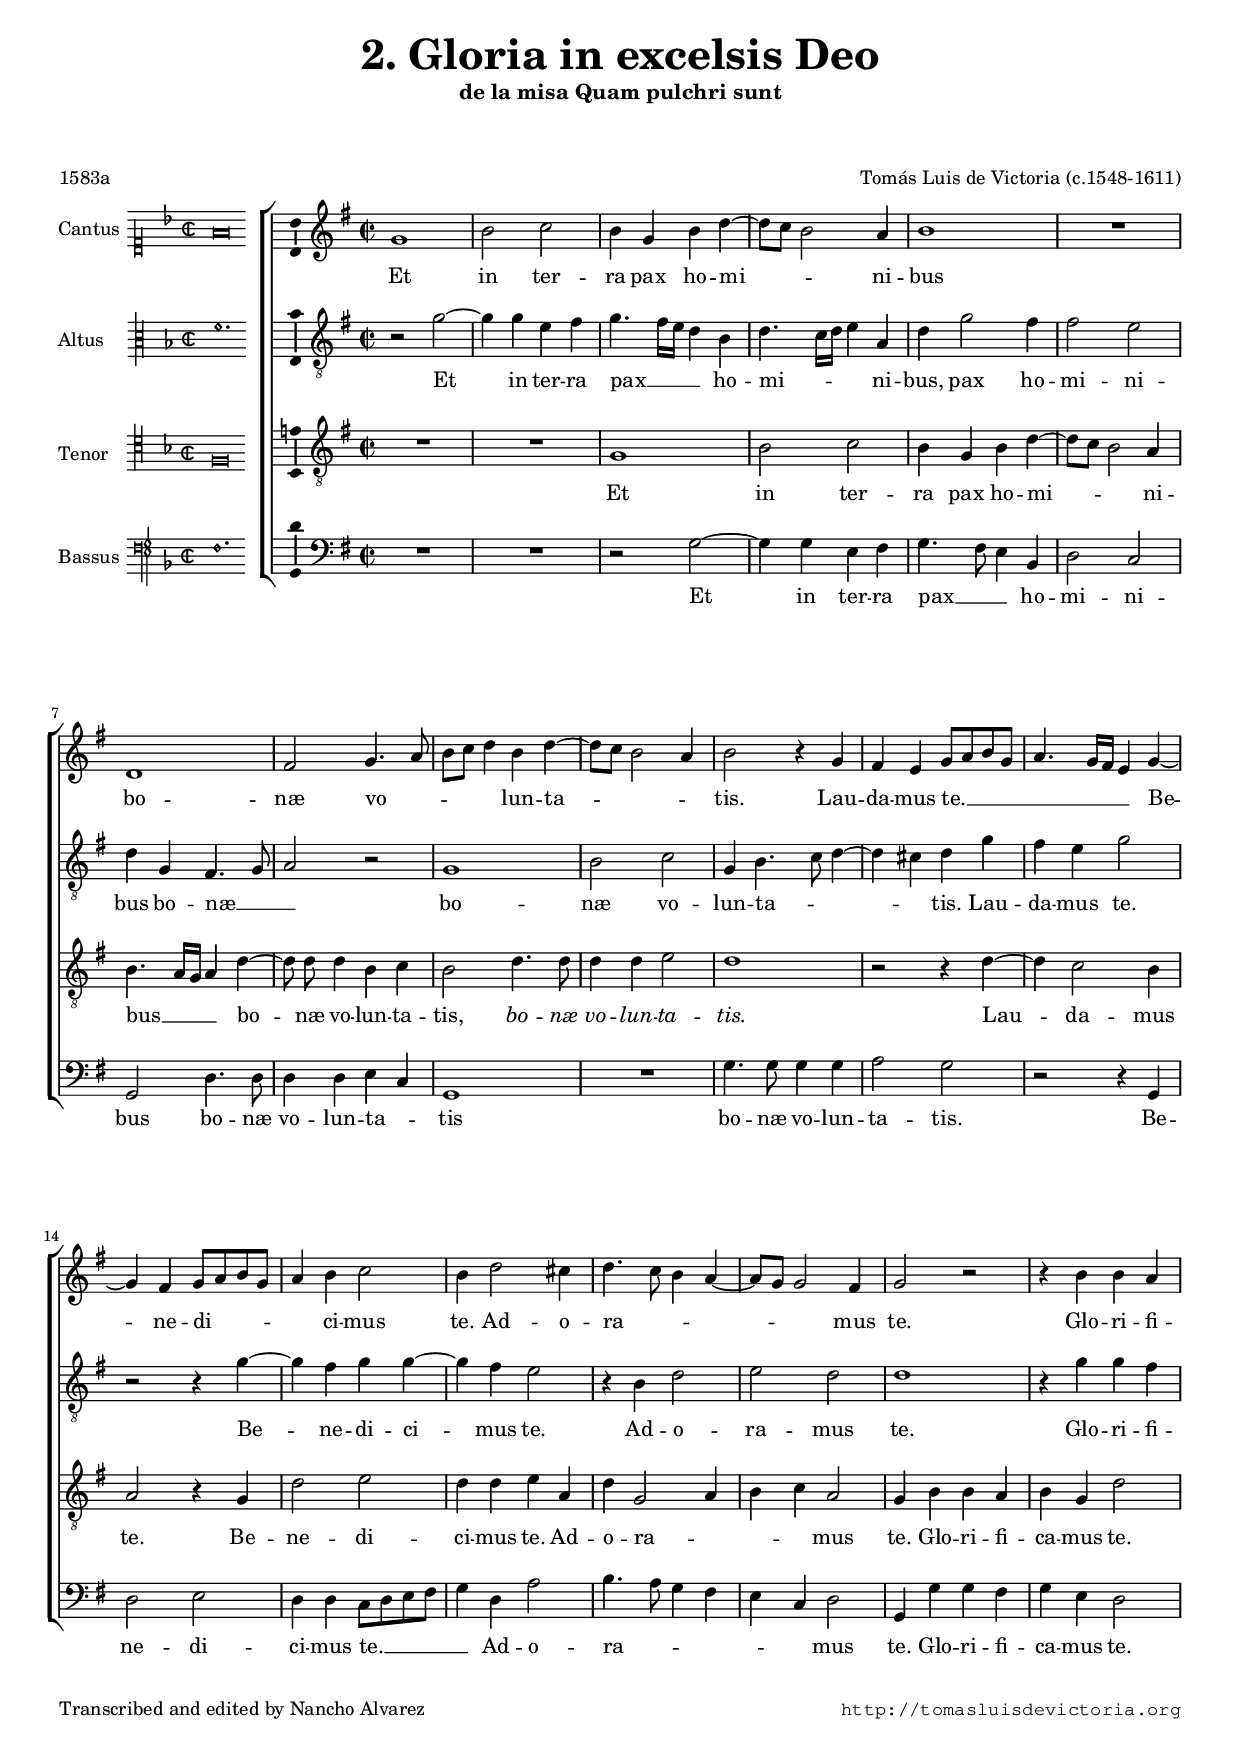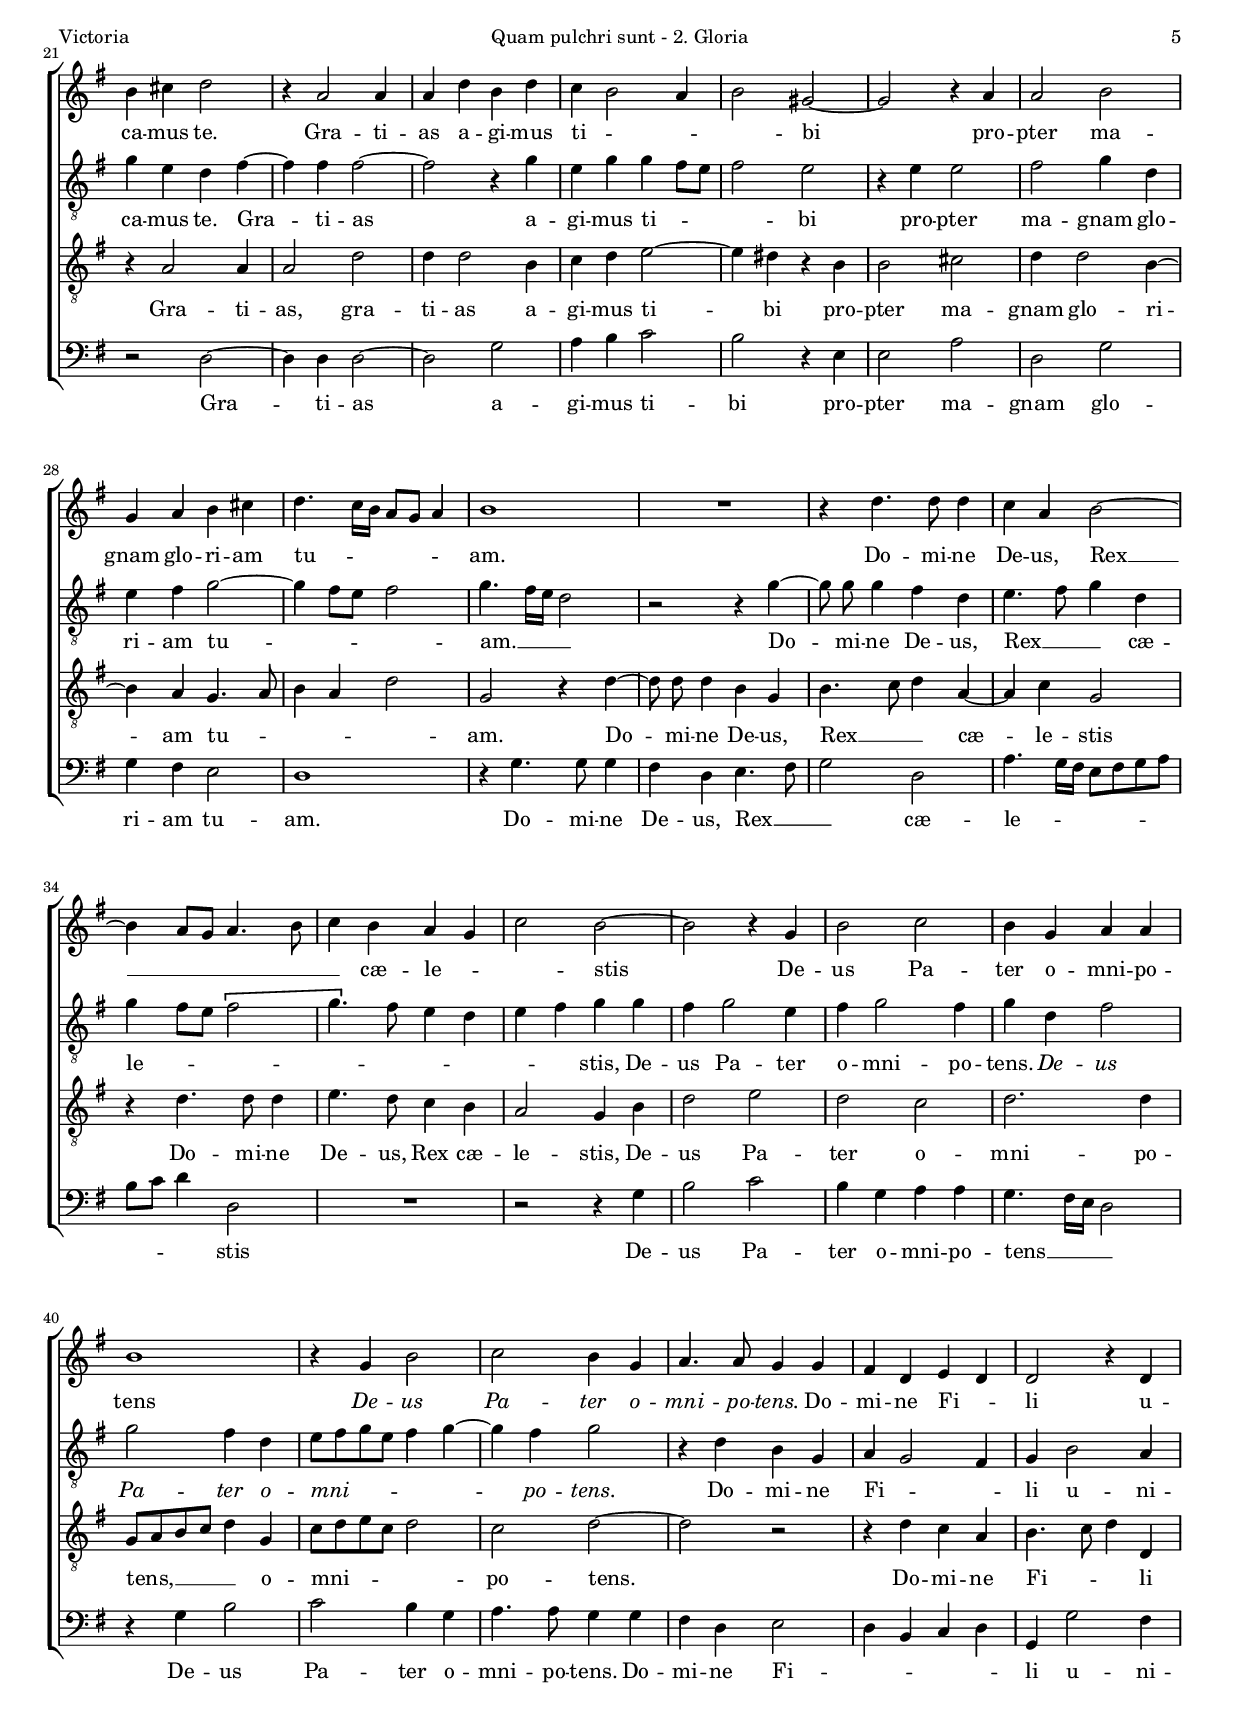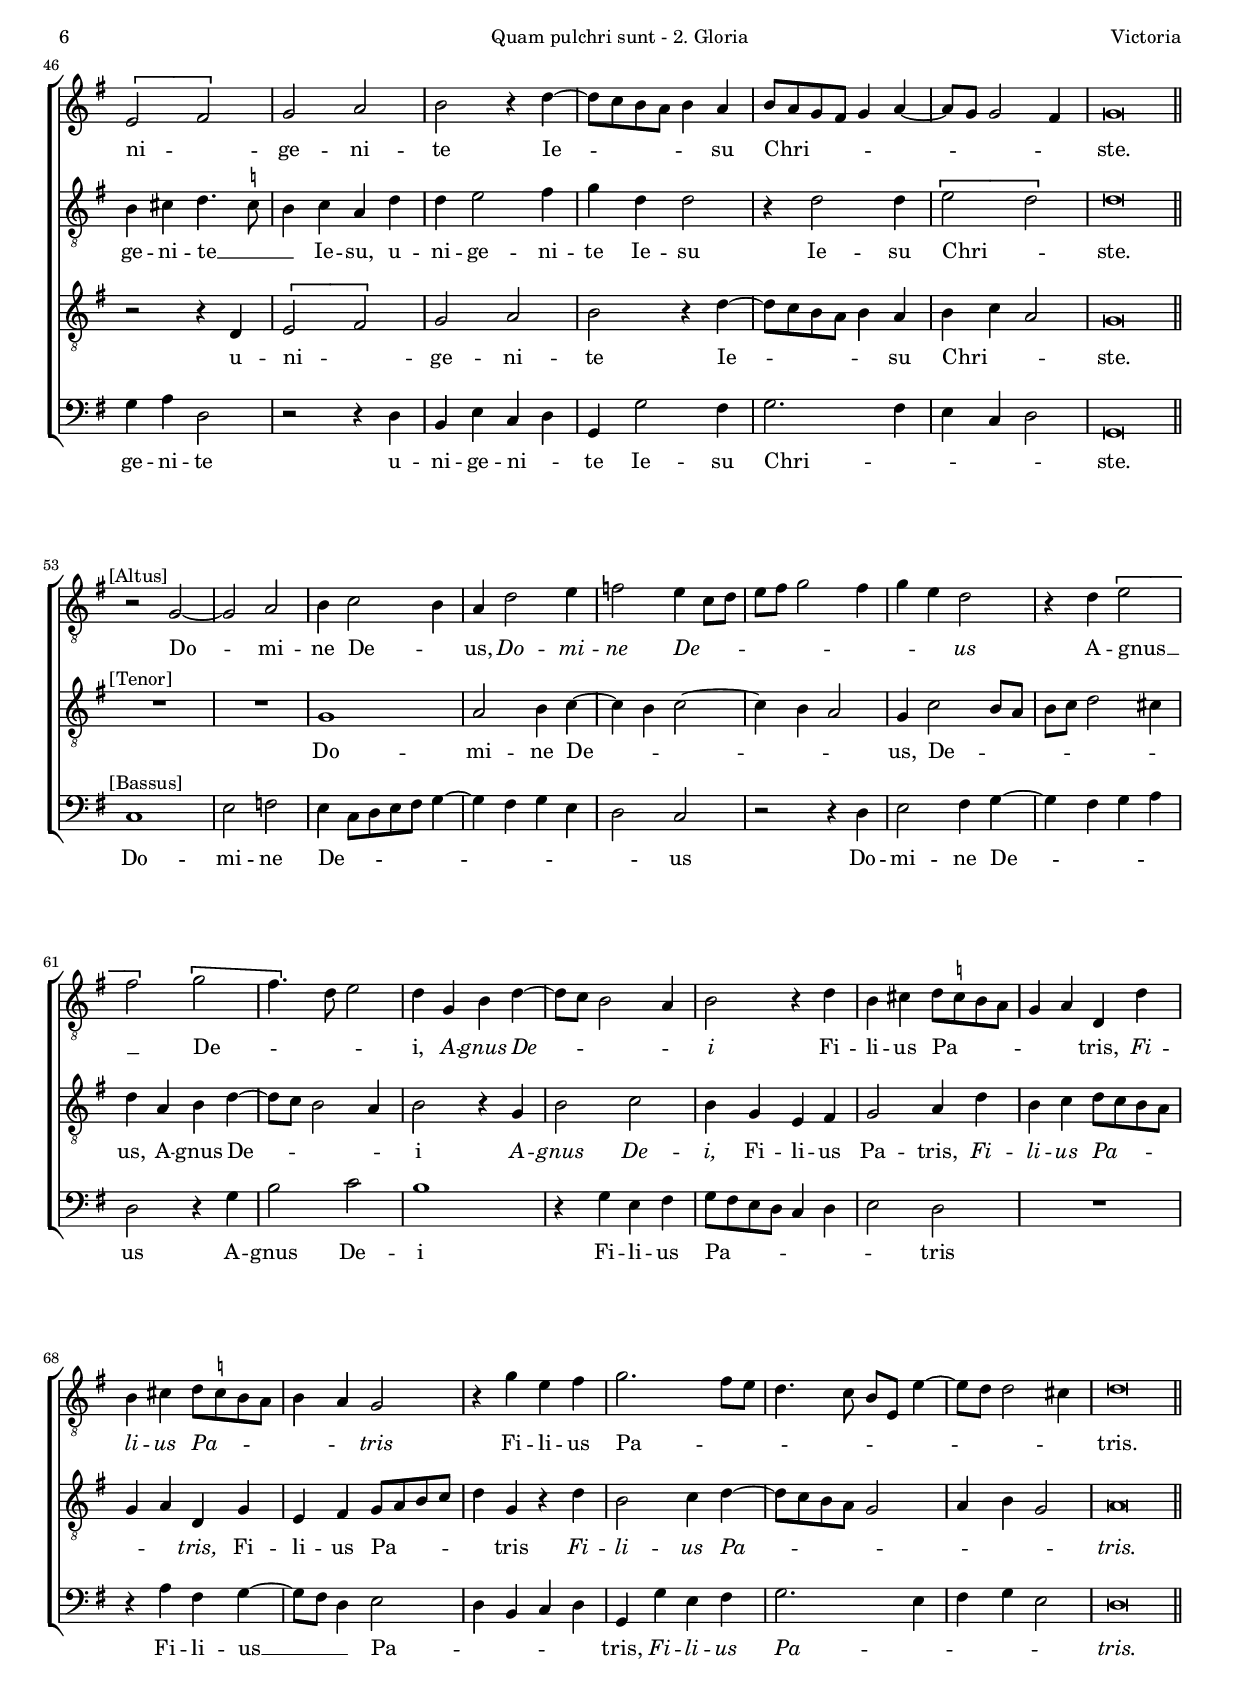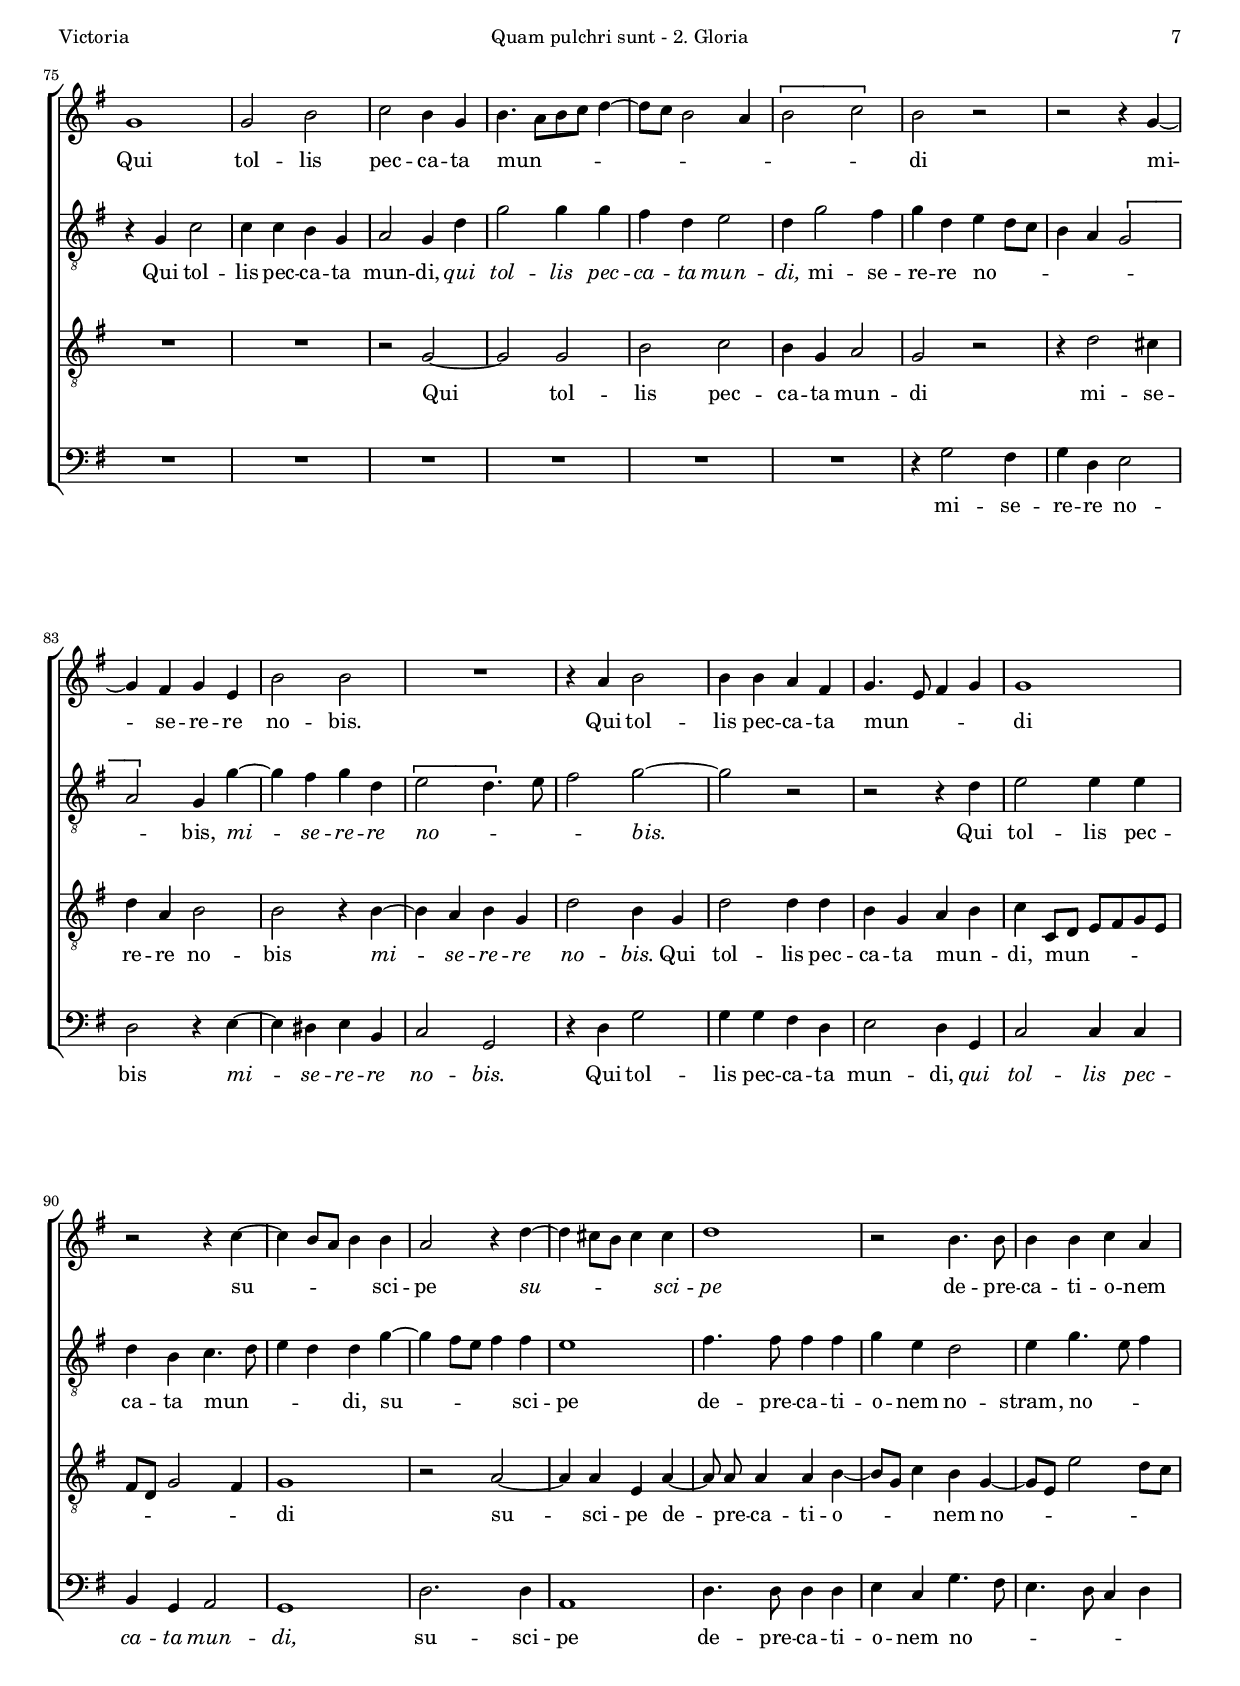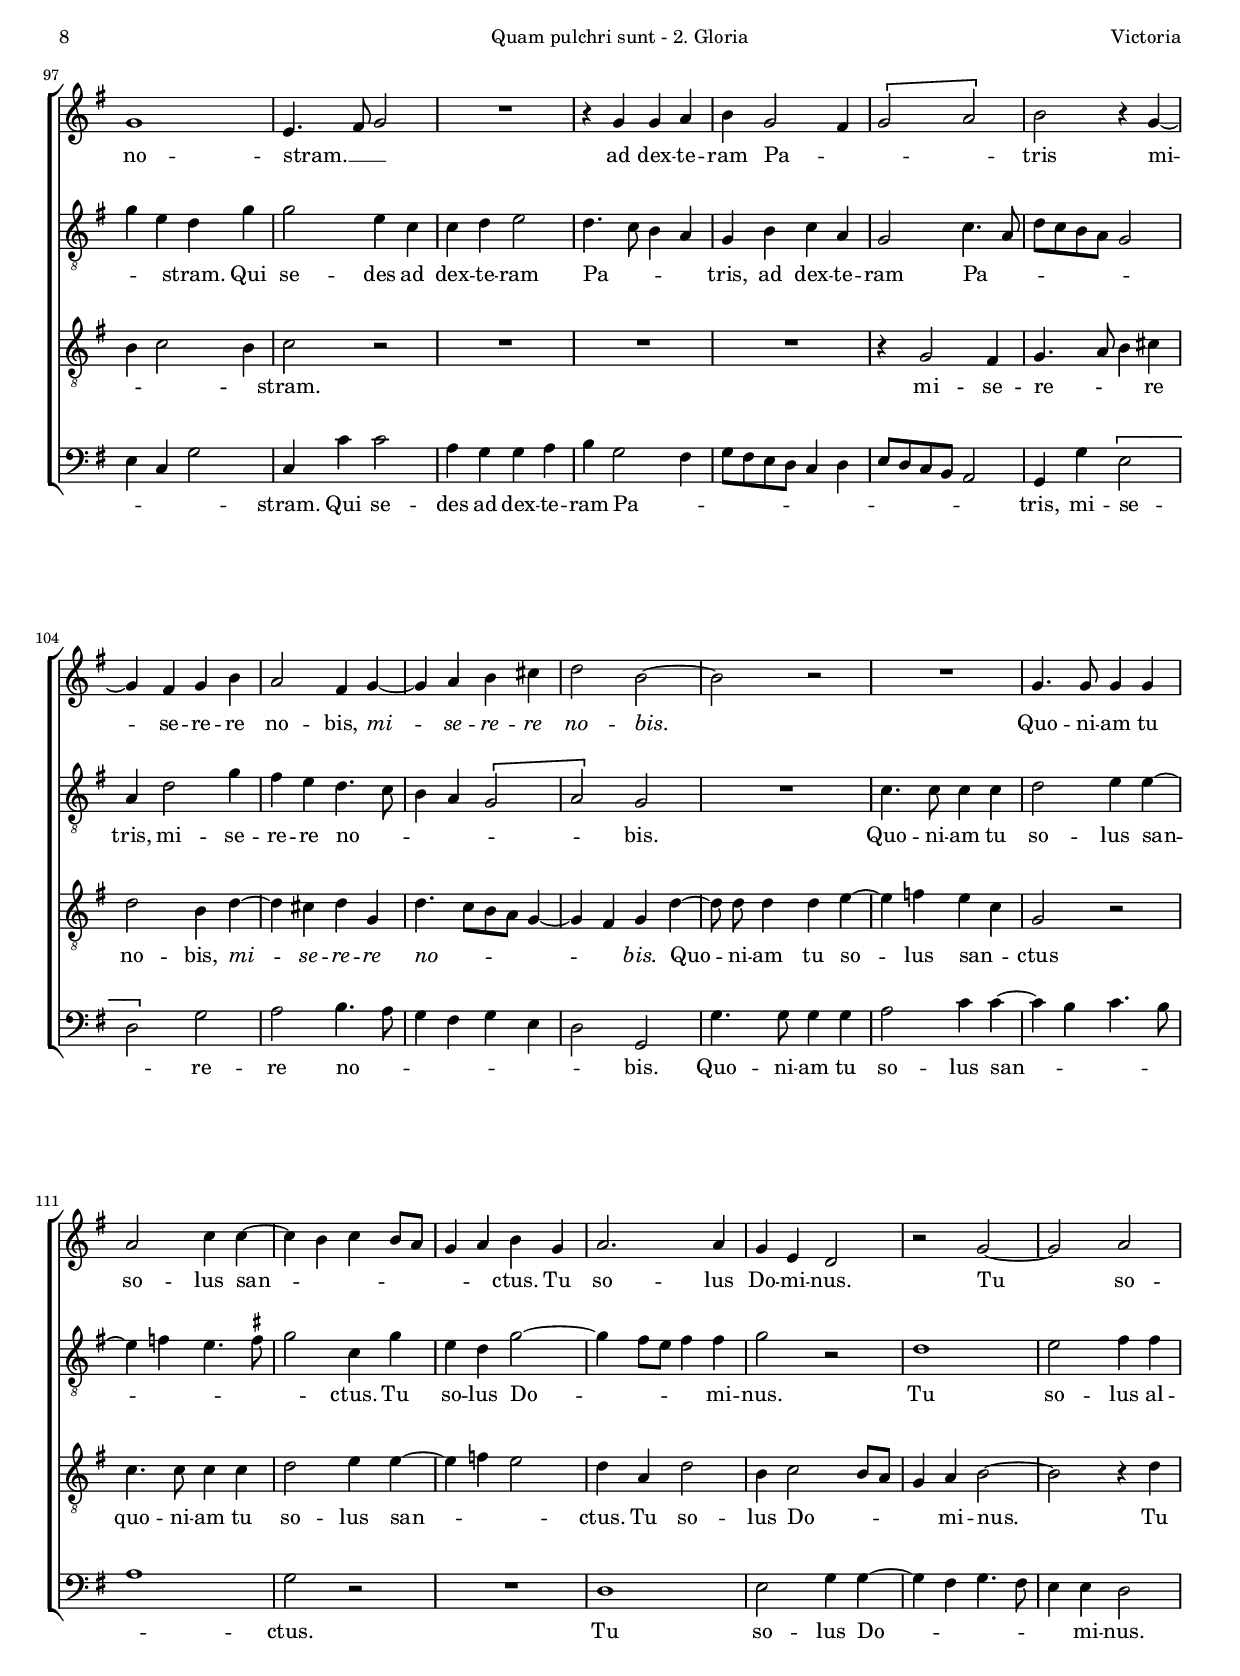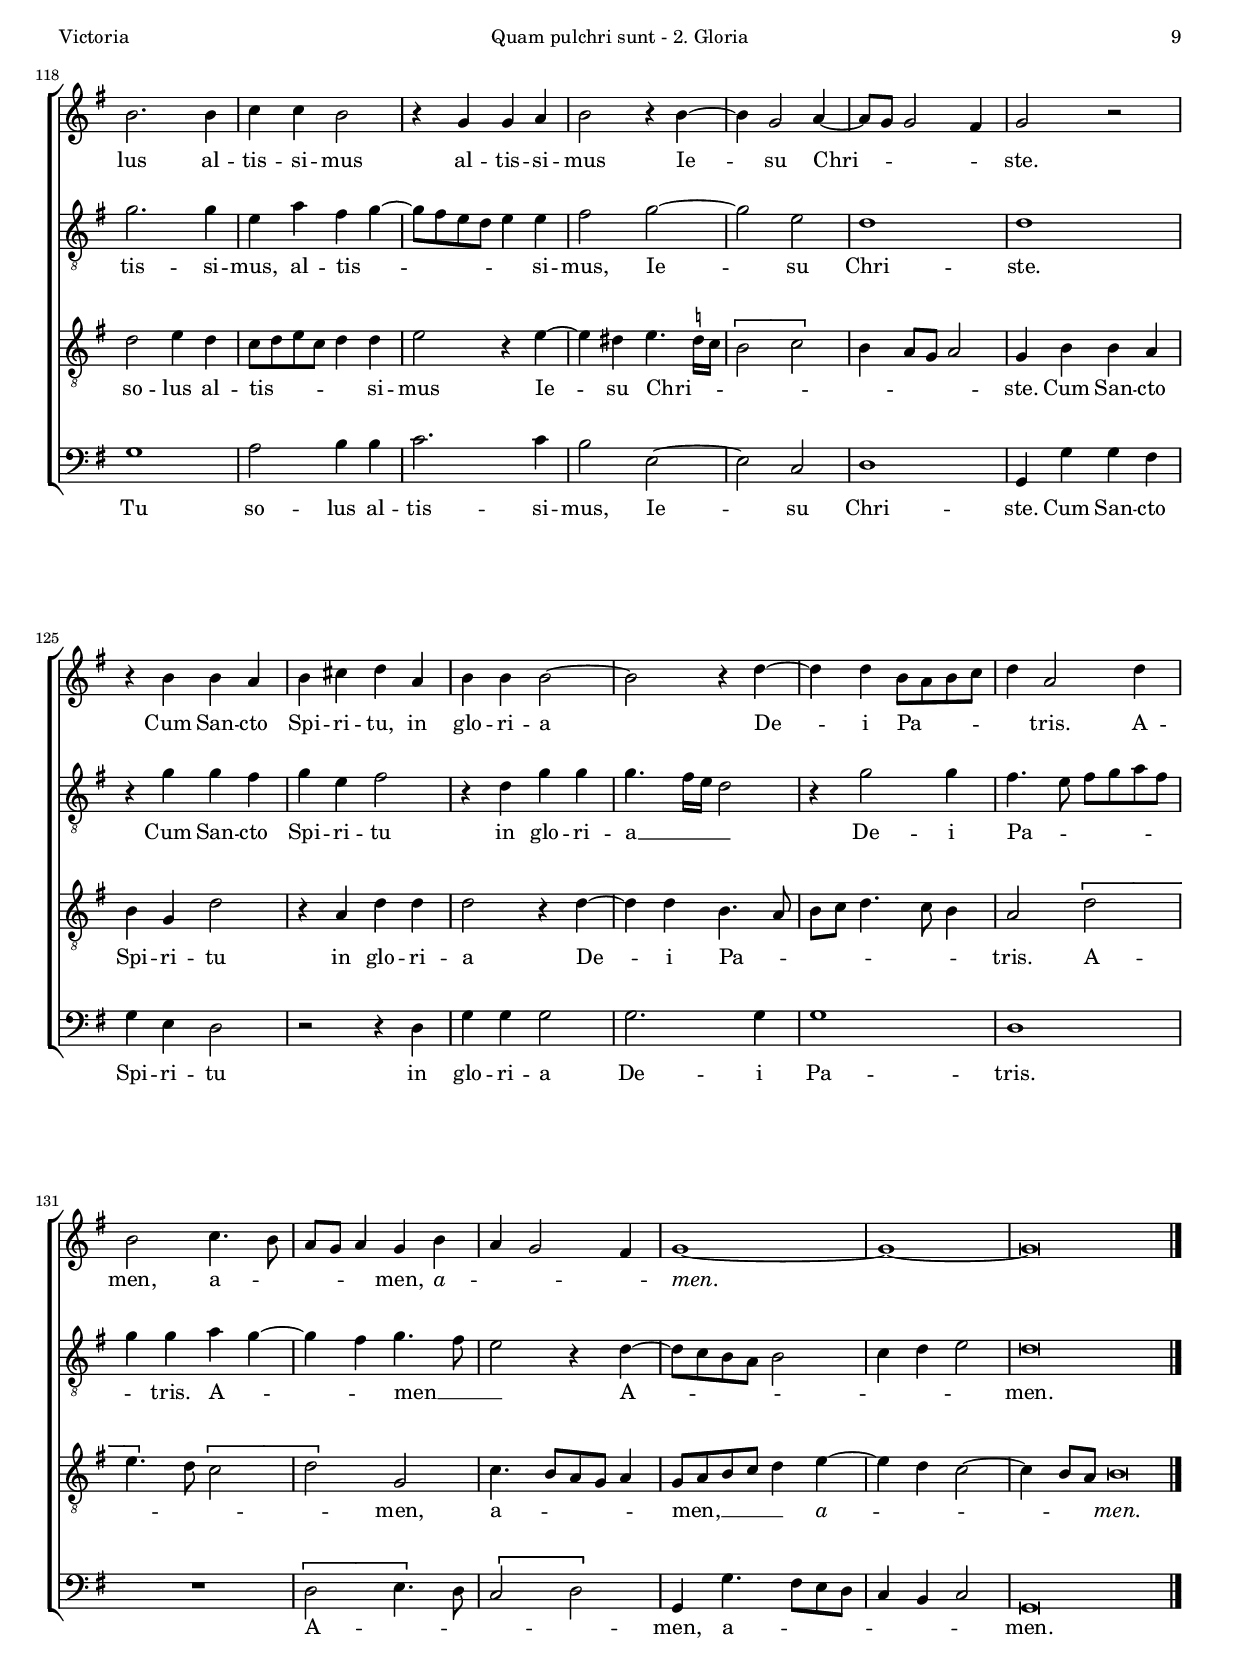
\version "2.18.0"

#(set-default-paper-size "a4")
#(set-global-staff-size 16.4)
#(ly:set-option 'point-and-click #f)
%mobile -s15.5 -i3.2

italicas=\override LyricText.font-shape = #'italic
rectas=\override LyricText.font-shape = #'upright
ss=\once \set suggestAccidentals = ##t
incipitwidth = 20
mtempo={\tempo 4 = 100}
mtempob={\tempo 4 = 50}

htitle="Quam pulchri sunt - 2. Gloria"
hcomposer="Victoria"

\header {
	title=\markup{\fontsize #3 "2. Gloria in excelsis Deo"}
	subtitle="de la misa Quam pulchri sunt"
	subsubtitle=\markup{\null \vspace #2 }
	composer="Tomás Luis de Victoria (c.1548-1611)"
        pdfauthor=\composer
	%opus="(-)"
	poet=\markup{"1583a"}
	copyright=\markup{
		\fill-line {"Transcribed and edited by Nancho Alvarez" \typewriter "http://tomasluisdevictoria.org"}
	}
%	tagline=""
}


global={\key f \major \time 2/2  \skip 1*52 \bar "||" \break
					\skip 1*22 \bar "||" \pageBreak
					\skip 1*62 \bar "|."
}

cantus={
	f'1 |
	a'2 bes' |
	a'4 f' a' c'' ~ |
	c''8 bes' a'2 g'4 |
%5
	a'1 |
	R1*4/4 |
	c'1 |
	e'2 f'4. g'8 |
	a' bes' c''4 a' c'' ~ |
%10
	c''8 bes' a'2 g'4 |
	a'2 r4 f' |
	e' d' f'8 g' a' f' |
	g'4. f'16 e' d'4 f' ~ |
	f' e' f'8 g' a' f' |
%15
	g'4 a' bes'2 |
	a'4 c''2 b'4 |
	c''4. bes'8 a'4 g' ~ |
	g'8 f' f'2 e'4 |
	f'2 r |
%20
	r4 a' a' g' |
	a' b' c''2 |
	r4 g'2 g'4 |
	g' c'' a' c'' |
	bes' a'2 g'4 |
%25
	a'2 fis' ~ |
	fis' r4 g' |
	g'2 a' |
	f'4 g' a' b' |
	c''4. bes'16 a' g'8 f' g'4 |
%30
	a'1 |
	R1*4/4 |
	r4 c''4. c''8 c''4 |
	bes' g' a'2 ~ |
	a'4 g'8 f' g'4. a'8 |
%35
	bes'4 a' g' f' |
	bes'2 a' ~ |
	a' r4 f' |
	a'2 bes' |
	a'4 f' g' g' |
%40
	a'1 |
	r4 f' a'2 |
	bes' a'4 f' |
	g'4. g'8 f'4 f' |
	e' c' d' c' |
%45
	c'2 r4 c' |
	\[d'2 e'\] |
	f' g' |
	a' r4 c'' ~ |
	c''8 bes' a' g' a'4 g' |
%50
	a'8 g' f' e' f'4 g' ~ |
	g'8 f' f'2 e'4 |
	f'\breve*1/2 |
	R1*4/4 |
	R1*4/4 |
%55
	R1*4/4 |
	R1*4/4 |
	R1*4/4 |
	R1*4/4 |
	R1*4/4 |
%60
	R1*4/4 |
	R1*4/4 |
	R1*4/4 |
	R1*4/4 |
	R1*4/4 |
%65
	R1*4/4 |
	R1*4/4 |
	R1*4/4 |
	R1*4/4 |
	R1*4/4 |
%70
	R1*4/4 |
	R1*4/4 |
	R1*4/4 |
	R1*4/4 |
	R1*4/4 |
%75
	f'1 |
	f'2 a' |
	bes' a'4 f' |
	a'4.  g'8[ a' bes'] c''4 ~ |
	c''8 bes' a'2 g'4 |
%80
	\[a'2 bes'\] |
	a' r |
	r r4 f' ~ |
	f' e' f' d' |
	a'2 a' |
%85
	R1*4/4 |
	r4 g' a'2 |
	a'4 a' g' e' |
	f'4. d'8 e'4 f' |
	f'1 |
%90
	r2 r4 bes' ~ |
	bes' a'8 g' a'4 a' |
	g'2 r4 c'' ~ |
	c'' b'8 a' b'4 b' |
	c''1 |
%95
	r2 a'4. a'8 |
	a'4 a' bes' g' |
	f'1 |
	d'4. e'8 f'2 |
	R1*4/4 |
%100
	r4 f' f' g' |
	a' f'2 e'4 |
	\[f'2 g'\] |
	a' r4 f' ~ |
	f' e' f' a' |
%105
	g'2 e'4 f' ~ |
	f' g' a' b' |
	c''2 a' ~ |
	a' r |
	R1*4/4 |
%110
	f'4. f'8 f'4 f' |
	g'2 bes'4 bes' ~ |
	bes' a' bes' a'8 g' |
	f'4 g' a' f' |
	g'2. g'4 |
%115
	f' d' c'2 |
	r f' ~ |
	f' g' |
	a'2. a'4 |
	bes' bes' a'2 |
%120
	r4 f' f' g' |
	a'2 r4 a' ~ |
	a' f'2 g'4 ~ |
	g'8 f' f'2 e'4 |
	f'2 r |
%125
	r4 a' a' g' |
	a' b' c'' g' |
	a' a' a'2 ~ |
	a' r4 c'' ~ |
	c'' c'' a'8 g' a' bes' |
%130
	c''4 g'2 c''4 |
	a'2 bes'4. a'8 |
	g' f' g'4 f' a' |
	g' f'2 e'4 |
	f'1 ~ |
%135
	f' ~ |
	f'\breve*1/2
}

altus={
	r2 f' ~ |
	f'4 f' d' e' |
	f'4. e'16 d' c'4 a |
	c'4. bes16 c' d'4 g |
%5
	c' f'2 e'4 |
	e'2 d' |
	c'4 f e4. f8 |
	g2 r |
	f1 |
%10
	a2 bes |
	f4 a4. bes8 c'4 ~ |
	c' b c' f' |
	e' d' f'2 |
	r r4 f' ~ |
%15
	f' e' f' f' ~ |
	f' e' d'2 |
	r4 a c'2 |
	d' c' |
	c'1 |
%20
	r4 f' f' e' |
	f' d' c' e' ~ |
	e' e' e'2 ~ |
	e' r4 f' |
	d' f' f' e'8 d' |
%25
	e'2 d' |
	r4 d' d'2 |
	e' f'4 c' |
	d' e' f'2 ~ |
	f'4 e'8 d' e'2 |
%30
	f'4. e'16 d' c'2 |
	r r4 f' ~ |
	\set Staff.autoBeaming = ##f
	f'8 f' f'4 e' c' |
	\set Staff.autoBeaming = ##t
	d'4. e'8 f'4 c' |
	f' e'8 d' \[e'2 |
%35
	f'4.\] e'8 d'4 c' |
	d' e' f' f' |
	e' f'2 d'4 |
	e' f'2 e'4 |
	f' c' e'2 |
%40
	f' e'4 c' |
	d'8 e' f' d' e'4 f' ~ |
	f' e' f'2 |
	r4 c' a f |
	g f2 e4 |
%45
	f a2 g4 |
	a b c'4. \ss bes8 |
	a4 bes g c' |
	c' d'2 e'4 |
	f' c' c'2 |
%50
	r4 c'2 c'4 |
	\[d'2 c'\] |
	c'\breve*1/2 |
	\once \override Score.TextScript.X-offset = #-2
	s4*0^\markup{"[Altus]"} %notablet
	r2 f ~ |
	f g |
%55
	a4 bes2 a4 |
	g c'2 d'4 |
	ees'2 d'4 bes8 c' |
	d' e' f'2 e'4 |
	f' d' c'2 |
%60
	r4 c' \[d'2 |
	e'\] \[f' |
	e'4.\] c'8 d'2 |
	c'4 f a c' ~ |
	c'8 bes a2 g4 |
%65
	a2 r4 c' |
	a b c'8 \ss bes a g |
	f4 g c c' |
	a b c'8 \ss bes a g |
	a4 g f2 |
%70
	r4 f' d' e' |
	f'2. e'8 d' |
	c'4.  bes8 a d d'4 ~ |
	d'8 c' c'2 b4 |
	c'\breve*1/2 |
%75
	r4 f bes2 |
	bes4 bes a f |
	g2 f4 c' |
	f'2 f'4 f' |
	e' c' d'2 |
%80
	c'4 f'2 e'4 |
	f' c' d' c'8 bes |
	a4 g \[f2 |
	g\] f4 f' ~ |
	f' e' f' c' |
%85
	\[d'2 c'4.\] d'8 |
	e'2 f' ~ |
	f' r |
	r r4 c' |
	d'2 d'4 d' |
%90
	c' a bes4. c'8 |
	d'4 c' c' f' ~ |
	f' e'8 d' e'4 e' |
	d'1 |
	e'4. e'8 e'4 e' |
%95
	f' d' c'2 |
	d'4 f'4. d'8 e'4 |
	f' d' c' f' |
	f'2 d'4 bes |
	bes c' d'2 |
%100
	c'4. bes8 a4 g |
	f a bes g |
	f2 bes4. g8 |
	c' bes a g f2 |
	g4 c'2 f'4 |
%105
	e' d' c'4. bes8 |
	a4 g \[f2 |
	g\] f |
	R1*4/4 |
	bes4. bes8 bes4 bes |
%110
	c'2 d'4 d' ~ |
	d' ees' d'4. \ss e'8 |
	f'2 bes4 f' |
	d' c' f'2 ~ |
	f'4 e'8 d' e'4 e' |
%115
	f'2 r |
	c'1 |
	d'2 e'4 e' |
	f'2. f'4 |
	d' g' e' f' ~ |
%120
	f'8 e' d' c' d'4 d' |
	e'2 f' ~ |
	f' d' |
	c'1 |
	c' |
%125
	r4 f' f' e' |
	f' d' e'2 |
	r4 c' f' f' |
	f'4. e'16 d' c'2 |
	r4 f'2 f'4 |
%130
	e'4. d'8 e' f' g' e' |
	f'4 f' g' f' ~ |
	f' e' f'4. e'8 |
	d'2 r4 c' ~ |
	c'8 bes a g a2 |
%135
	bes4 c' d'2 |
	c'\breve*1/2
}

tenor={
	R1*4/4 |
	R1*4/4 |
	f1 |
	a2 bes |
%5
	a4 f a c' ~ |
	c'8 bes a2 g4 |
	a4. g16 f g4 c' ~ |
	\set Staff.autoBeaming = ##f
	c'8 c' c'4 a bes |
	\set Staff.autoBeaming = ##t
	a2 c'4. c'8 |
%10
	c'4 c' d'2 |
	c'1 |
	r2 r4 c' ~ |
	c' bes2 a4 |
	g2 r4 f |
%15
	c'2 d' |
	c'4 c' d' g |
	c' f2 g4 |
	a bes g2 |
	f4 a a g |
%20
	a f c'2 |
	r4 g2 g4 |
	g2 c' |
	c'4 c'2 a4 |
	bes c' d'2 ~ |
%25
	d'4 cis' r a |
	a2 b |
	c'4 c'2 a4 ~ |
	a g f4. g8 |
	a4 g c'2 |
%30
	f r4 c' ~ |
	\set Staff.autoBeaming = ##f
	c'8 c' c'4 a f |
	\set Staff.autoBeaming = ##t
	a4. bes8 c'4 g ~ |
	g bes f2 |
	r4 c'4. c'8 c'4 |
%35
	d'4. c'8 bes4 a |
	g2 f4 a |
	c'2 d' |
	c' bes |
	c'2. c'4 |
%40
	f8 g a bes c'4 f |
	bes8 c' d' bes c'2 |
	bes c' ~ |
	c' r |
	r4 c' bes g |
%45
	a4. bes8 c'4 c |
	r2 r4 c |
	\[d2 e\] |
	f g |
	a r4 c' ~ |
%50
	c'8 bes a g a4 g |
	a bes g2 |
	f\breve*1/2 |
	s4*0^\markup{"[Tenor]"} %notablet
	R1*4/4 |
	R1*4/4 |
%55
	f1 |
	g2 a4 bes ~ |
	bes a bes2 ~ |
	bes4 a g2 |
	f4 bes2 a8 g |
%60
	a bes c'2 b4 |
	c' g a c' ~ |
	c'8 bes a2 g4 |
	a2 r4 f |
	a2 bes |
%65
	a4 f d e |
	f2 g4 c' |
	a bes c'8 bes a g |
	f4 g c f |
	d e f8 g a bes |
%70
	c'4 f r c' |
	a2 bes4 c' ~ |
	c'8 bes a g f2 |
	g4 a f2 |
	g\breve*1/2 |
%75
	R1*4/4 |
	R1*4/4 |
	r2 f ~ |
	f f |
	a bes |
%80
	a4 f g2 |
	f r |
	r4 c'2 b4 |
	c' g a2 |
	a r4 a ~ |
%85
	a g a f |
	c'2 a4 f |
	c'2 c'4 c' |
	a f g a |
	bes bes,8 c d e f d |
%90
	e c f2 e4 |
	f1 |
	r2 g ~ |
	g4 g d g ~ |
	\set Staff.autoBeaming = ##f
	g8 g g4 g a ~ |
	\set Staff.autoBeaming = ##t
%95
	a8 f bes4 a f ~ |
	f8 d d'2 c'8 bes |
	a4 bes2 a4 |
	bes2 r |
	R1*4/4 |
%100
	R1*4/4 |
	R1*4/4 |
	r4 f2 e4 |
	f4. g8 a4 b |
	c'2 a4 c' ~ |
%105
	c' b c' f |
	c'4.  bes8[ a g] f4 ~ |
	f e f c' ~ |
	\set Staff.autoBeaming = ##f
	c'8 c' c'4 c' d' ~ |
	\set Staff.autoBeaming = ##t
	d' ees' d' bes |
%110
	f2 r |
	bes4. bes8 bes4 bes |
	c'2 d'4 d' ~ |
	d' ees' d'2 |
	c'4 g c'2 |
%115
	a4 bes2 a8 g |
	f4 g a2 ~ |
	a r4 c' |
	c'2 d'4 c' |
	bes8 c' d' bes c'4 c' |
%120
	d'2 r4 d' ~ |
	d' cis' d'4. \ss c'16 bes |
	\[a2 bes\] |
	a4 g8 f g2 |
	f4 a a g |
%125
	a f c'2 |
	r4 g c' c' |
	c'2 r4 c' ~ |
	c' c' a4. g8 |
	a bes c'4. bes8 a4 |
%130
	g2 \[c' |
	d'4.\] c'8 \[bes2 |
	c'\] f |
	bes4.  a8[ g f] g4 |
	f8 g a bes c'4 d' ~ |
%135
	d' c' bes2 ~ |
	bes4 a8 g \mtempob a\breve*1/4
}

bassus={
	R1*4/4 |
	R1*4/4 |
	r2 f ~ |
	f4 f d e |
%5
	f4. e8 d4 a, |
	c2 bes, |
	f, c4. c8 |
	c4 c d bes, |
	f,1 |
%10
	R1*4/4 |
	f4. f8 f4 f |
	g2 f |
	r r4 f, |
	c2 d |
%15
	c4 c bes,8 c d e |
	f4 c g2 |
	a4. g8 f4 e |
	d bes, c2 |
	f,4 f f e |
%20
	f d c2 |
	r c ~ |
	c4 c c2 ~ |
	c f |
	g4 a bes2 |
%25
	a r4 d |
	d2 g |
	c f |
	f4 e d2 |
	c1 |
%30
	r4 f4. f8 f4 |
	e c d4. e8 |
	f2 c |
	g4. f16 e d8 e f g |
	a bes c'4 c2 |
%35
	R1*4/4 |
	r2 r4 f |
	a2 bes |
	a4 f g g |
	f4. e16 d c2 |
%40
	r4 f a2 |
	bes a4 f |
	g4. g8 f4 f |
	e c d2 |
	c4 a, bes, c |
%45
	f, f2 e4 |
	f g c2 |
	r r4 c |
	a, d bes, c |
	f, f2 e4 |
%50
	f2. e4 |
	d bes, c2 |
	f,\breve*1/2 |
	s4*0^\markup{"[Bassus]"} %notablet
	bes,1 |
	d2 ees |
%55
	d4  bes,8[ c d e] f4 ~ |
	f e f d |
	c2 bes, |
	r r4 c |
	d2 e4 f ~ |
%60
	f e f g |
	c2 r4 f |
	a2 bes |
	a1 |
	r4 f d e |
%65
	f8 e d c bes,4 c |
	d2 c |
	R1*4/4 |
	r4 g e f ~ |
	f8 e c4 d2 |
%70
	c4 a, bes, c |
	f, f d e |
	f2. d4 |
	e f d2 |
	c\breve*1/2 |
%75
	R1*4/4 |
	R1*4/4 |
	R1*4/4 |
	R1*4/4 |
	R1*4/4 |
%80
	R1*4/4 |
	r4 f2 e4 |
	f c d2 |
	c r4 d ~ |
	d cis d a, |
%85
	bes,2 f, |
	r4 c f2 |
	f4 f e c |
	d2 c4 f, |
	bes,2 bes,4 bes, |
%90
	a, f, g,2 |
	f,1 |
	c2. c4 |
	g,1 |
	c4. c8 c4 c |
%95
	d bes, f4. e8 |
	d4. c8 bes,4 c |
	d bes, f2 |
	bes,4 bes bes2 |
	g4 f f g |
%100
	a f2 e4 |
	f8 e d c bes,4 c |
	d8 c bes, a, g,2 |
	f,4 f \[d2 |
	c\] f |
%105
	g a4. g8 |
	f4 e f d |
	c2 f, |
	f4. f8 f4 f |
	g2 bes4 bes ~ |
%110
	bes a bes4. a8 |
	g1 |
	f2 r |
	R1*4/4 |
	c1 |
%115
	d2 f4 f ~ |
	f e f4. e8 |
	d4 d c2 |
	f1 |
	g2 a4 a |
%120
	bes2. bes4 |
	a2 d ~ |
	d bes, |
	c1 |
	f,4 f f e |
%125
	f d c2 |
	r r4 c |
	f f f2 |
	f2. f4 |
	f1 |
%130
	c |
	R1*4/4 |
	\[c2 d4.\] c8 |
	\[bes,2 c\] |
	f,4 f4. e8 d c |
%135
	bes,4 a, bes,2 |
	f,\breve*1/2
}

textocantus=\lyricmode{
Et in ter -- ra pax ho -- mi -- _ _ _ ni -- bus
bo -- næ vo -- _ _ _ _ lun -- ta -- _ _ _ _ tis.
Lau -- da -- mus te. __ _ _ _ _ _ _ _ 
Be -- _ ne -- di -- _ _ _ _ ci -- mus te.
Ad -- o -- ra -- _ _ _ _ _ _ mus te.
Glo -- ri -- fi -- ca -- mus te.
Gra -- ti -- as a -- gi -- mus ti -- _ _ _ bi _
pro -- pter ma -- gnam glo -- ri -- am tu -- _ _ _ _ _ am.
Do -- mi -- ne De -- us, 
Rex __ _ _ _ _ _ _ cæ -- le -- _ _ stis _
De -- us Pa -- ter o -- mni -- po -- tens
\italicas
De -- us Pa -- ter o -- mni -- po -- tens. 
\rectas
Do -- mi -- ne Fi -- _ li u -- ni -- _ ge -- ni -- te 
Ie -- _ _ _ _ _ su Chri -- _ _ _ _ _ _ _ _ _ ste.
Qui tol -- lis pec -- ca -- ta mun -- _ _ _ _ _ _ _ _ _ _ di
mi -- _ se -- re -- re no -- bis.
Qui tol -- lis pec -- ca -- ta mun -- _ _ _ di
su -- _ _ _ _ sci -- pe
\italicas
su -- _ _ _ _ sci -- pe 
\rectas
de -- pre -- ca -- ti -- o -- nem no -- stram. __ _ _ 
ad dex -- te -- ram Pa -- _ _ _ tris
mi -- _ se -- re -- re no -- bis,
\italicas
mi -- _ se -- re -- re no -- bis. _ 
\rectas
Quo -- ni -- am tu so -- lus san -- _ _ _ _ _ _ _ ctus.
Tu so -- lus Do -- mi -- nus.
Tu _ so -- lus al -- tis -- si -- mus
al -- tis -- si -- mus
Ie -- _ su Chri -- _ _ _ _ ste.
Cum San -- cto Spi -- ri -- tu,
in glo -- ri -- a _
De -- _ i Pa -- _ _ _ _ tris. 
A -- men, a -- _ _ _ _ men,
\italicas
a -- _ _ _ men. _ _  

 
}

textoaltus=\lyricmode{
Et _ in ter -- ra pax __ _ _ _ ho -- mi -- _ _ _ ni -- bus,
pax ho -- mi -- ni -- bus bo -- næ __ _ _ 
bo -- næ vo -- lun -- ta -- _ _ _ _ tis.
Lau -- da -- mus te.
Be -- _ ne -- di -- ci -- _ mus te.
Ad -- o -- ra -- mus te.
Glo -- ri -- fi -- ca -- mus te.
Gra -- _ ti -- as _
a -- gi -- mus ti -- _ _ _ bi
pro -- pter ma -- gnam glo -- ri -- am tu -- _ _ _ _ am. __ _ _ _ 
Do -- _ mi -- ne De -- us,
Rex __ _ _ cæ -- le -- _ _ _ _ _ _ _ _ _ stis,
De -- us Pa -- ter o -- mni -- po -- tens.
\italicas
De -- us Pa -- ter o -- mni -- _ _ _ _ _ _ po -- tens. 
\rectas
Do -- mi -- ne Fi -- _ _ li u -- ni -- ge -- ni -- te __ _ _ 
Ie -- su,
u -- ni -- ge -- ni -- te
Ie -- su
Ie -- su Chri -- _ ste.
Do -- _ mi -- ne De -- _ us,
\italicas
Do -- mi -- ne De -- _ _ _ _ _ _ _ _ us 
\rectas
A -- gnus __ _ De -- _ _ _ i,
\italicas
A -- gnus De -- _ _ _ _ i 
\rectas
Fi -- li -- us Pa -- _ _ _ _ _ tris,
\italicas
Fi -- li -- us Pa -- _ _ _ _ _ tris  
\rectas
Fi -- li -- us Pa -- _ _ _ _ _ _ _ _ _ _ _ tris.
Qui tol -- lis pec -- ca -- ta mun -- di,
\italicas
qui tol -- lis pec -- ca -- ta mun -- di, 
\rectas
mi -- se -- re -- re no -- _ _ _ _ _ _ bis,
\italicas
mi -- _ se -- re -- re no -- _ _ _ bis. _ 
\rectas
Qui tol -- lis pec -- ca -- ta mun -- _ _ _ di,
su -- _ _ _ _ sci -- pe de -- pre -- ca -- ti -- o -- nem no -- stram,
no -- _ _ _ _ stram.
Qui se -- des ad dex -- te -- ram Pa -- _ _ _ tris,
ad dex -- te -- ram
Pa -- _ _ _ _ _ _ tris,
mi -- se -- re -- re no -- _ _ _ _ _ bis.
Quo -- ni -- am tu so -- lus san -- _ _ _ _ _ ctus.
Tu so -- lus Do -- _ _ _ _ mi -- nus.
Tu so -- lus al -- tis -- si -- mus,
al -- tis -- _ _ _ _ _ _ si -- mus,
Ie -- _ su Chri -- ste.
Cum San -- cto Spi -- ri -- tu
in glo -- ri -- a __ _ _ _ 
De -- i Pa -- _ _ _ _ _ _ tris.
A -- _ _ _ men __ _ _ 
A -- _ _ _ _ _ _ _ _ men.
}

textotenor=\lyricmode{
Et in ter -- ra pax ho -- mi -- _ _ _ ni -- bus __ _ _ _ 
bo -- _ næ vo -- lun -- ta -- tis,
\italicas
bo -- næ vo -- lun -- ta -- tis. 
\rectas
Lau -- _ da -- mus te.
Be -- ne -- di -- ci -- mus te.
Ad -- o -- ra -- _ _ _ mus te.
Glo -- ri -- fi -- ca -- mus te.
Gra -- ti -- as,
gra -- ti -- as a -- gi -- mus ti -- _ bi
pro -- pter ma -- gnam glo -- ri -- _ am tu -- _ _ _ _ am.
Do -- _ mi -- ne De -- us,
Rex __ _ _ cæ -- _ le -- stis
Do -- mi -- ne De -- us,
Rex cæ -- le -- stis,
De -- us Pa -- ter o -- mni -- po -- tens, __ _ _ _ _ 
o -- mni -- _ _ _ _ po -- tens. _
Do -- mi -- ne Fi -- _ _ li
u -- ni -- _ ge -- ni -- te
Ie -- _ _ _ _ _ su Chri -- _ _ ste.
Do -- mi -- ne De -- _ _ _ _ _ _ us,
De -- _ _ _ _ _ _ us,
A -- gnus De -- _ _ _ _ i
\italicas
A -- gnus De -- i, 
\rectas
Fi -- li -- us Pa -- tris,
\italicas
Fi -- li -- us Pa -- _ _ _ _ _ tris, 
\rectas
Fi -- li -- us Pa -- _ _ _ _ tris
\italicas
Fi -- li -- us Pa -- _ _ _ _ _ _ _ _ tris. 
\rectas
Qui _ tol -- lis pec -- ca -- ta mun -- di
mi -- se -- re -- re no -- bis
\italicas
mi -- _ se -- re -- re no -- bis. 
\rectas
Qui tol -- lis pec -- ca -- ta mun -- _ di,
mun -- _ _ _ _ _ _ _ _ _ di
su -- _ sci -- pe de -- _ pre -- ca -- ti -- o -- _ _ _ nem
no -- _ _ _ _ _ _ _ _ stram.
mi -- se -- re -- _ _ re no -- bis,
\italicas
mi -- _ se -- re -- re no -- _ _ _ _ _ _ bis. 
\rectas
Quo -- _ ni -- am tu so -- _ lus san -- _ ctus
quo -- ni -- am tu so -- lus san -- _ _ _ ctus.
Tu so -- lus Do -- _ _ _ mi -- nus. _
Tu so -- lus al -- tis -- _ _ _ _ si -- mus
Ie -- _ su Chri -- _ _ _ _ _ _ _ _ ste.
Cum San -- cto Spi -- ri -- tu
in glo -- ri -- a De -- _ i
Pa -- _ _ _ _ _ _ tris.
A -- _ _ _ _ men,
a -- _ _ _ _ men, __ _ _ _ _ 
\italicas
a -- _ _ _ _ _ _ men. 
}

textobassus=\lyricmode{
Et _ in ter -- ra pax __ _ _ ho -- mi -- ni -- bus
bo -- næ vo -- lun -- ta -- _ tis
bo -- næ vo -- lun -- ta -- tis.
Be -- ne -- di -- ci -- mus te. __ _ _ _ _ 
Ad -- o -- ra -- _ _ _ _ _ mus te.
Glo -- ri -- fi -- ca -- mus te.
Gra -- _ ti -- as _
a -- gi -- mus ti -- bi
pro -- pter ma -- gnam glo -- ri -- am tu -- am.
Do -- mi -- ne De -- us,
Rex __ _ _ cæ -- le -- _ _ _ _ _ _ _ _ _ stis
De -- us Pa -- ter o -- mni -- po -- tens __ _ _ _ 
De -- us Pa -- ter o -- mni -- po -- tens.
Do -- mi -- ne Fi -- _ _ _ _ li u -- ni -- ge -- ni -- te
u -- ni -- ge -- ni -- _ te Ie -- su Chri -- _ _ _ _ ste.
Do -- mi -- ne De -- _ _ _ _ _ _ _ _ _ _ us
Do -- mi -- ne De -- _ _ _ _ us
A -- gnus De -- i
Fi -- li -- us Pa -- _ _ _ _ _ _ tris
Fi -- li -- us __ _ _ _ Pa -- _ _ _ _ tris,
\italicas
Fi -- li -- us Pa -- _ _ _ _ tris. 
\rectas
mi -- se -- re -- re no -- bis
\italicas
mi -- _ se -- re -- re no -- bis. 
\rectas
Qui tol -- lis pec -- ca -- ta mun -- di,
\italicas
qui tol -- lis pec -- ca -- ta mun -- di, 
\rectas
su -- sci -- pe de -- pre -- ca -- ti -- o -- nem no -- _ _ _ _ _ _ _ _ stram.
Qui se -- des ad dex -- te -- ram Pa -- _ _ _ _ _ _ _ _ _ _ _ _ tris,
mi -- se -- _ re -- re no -- _ _ _ _ _ _ bis.
Quo -- ni -- am tu so -- lus san -- _ _ _ _ _ ctus.
Tu so -- lus Do -- _ _ _ _ _ mi -- nus.
Tu so -- lus al -- tis -- si -- mus,
Ie -- _ su Chri -- ste.
Cum San -- cto Spi -- ri -- tu
in glo -- ri -- a De -- i Pa -- tris.
A -- _ _ _ _ men,
a -- _ _ _ _ _ _ men.


}


incipitcantus=\markup{
	\score{
		{ 
		\set Staff.instrumentName="Cantus "
		\override NoteHead.style = #'neomensural
		\override Staff.TimeSignature.style = #'neomensural
		\cadenzaOn 
		\clef "petrucci-c1"
		\key f \major
		\time 2/2
                f'\breve
		} 

	\layout { line-width=\incipitwidth indent = 0 }
	}
}

incipitaltus=\markup{
	\score{
		{ 
		\set Staff.instrumentName="Altus    "
		\override NoteHead.style = #'neomensural 
		\override Staff.TimeSignature.style = #'neomensural
		\cadenzaOn 
		\clef "petrucci-c3"
		\key f \major
		\time 2/2
                f'1.
		} 
	\layout { line-width=\incipitwidth indent = 0 }
	}
}


incipittenor=\markup{
	\score{
		{ 
		\set Staff.instrumentName="Tenor   "
		\override NoteHead.style = #'neomensural 
		\override Staff.TimeSignature.style = #'neomensural
		\cadenzaOn 
		\clef "petrucci-c4"
		\key f \major
		\time 2/2
                f\breve
		} 
	\layout { line-width=\incipitwidth indent=0 }
	}
}

incipitbassus=\markup{
	\score{
		{ 
		\set Staff.instrumentName="Bassus "
		\override NoteHead.style = #'neomensural
		\override Staff.TimeSignature.style = #'neomensural
		\cadenzaOn 
		\clef "petrucci-f4"
		\key f \major
		\time 2/2
                f1.
		} 
	\layout { line-width=\incipitwidth indent = 0 }
	}
}

%\layout {
%       \context {\Voice
%               \remove Ligature_bracket_engraver
%               \consists Mensural_ligature_engraver
%       }
%       line-width=\incipitwidth
%       indent = 0
%}

\score {\transpose c' d'{
\new ChoirStaff<<

	\new Staff <<\global
	\new Voice="v1" {
		\set Staff.instrumentName=\incipitcantus
		\clef "treble"
		\cantus }
	\new Lyrics \lyricsto "v1" {\textocantus }
	>>

	\new Staff <<\global
	\new Voice="v2" {
		\set Staff.instrumentName=\incipitaltus
		\clef "G_8"
		\altus }
	\new Lyrics \lyricsto "v2" {\textoaltus }
	>>
	
	\new Staff <<\global
	\new Voice="v3" {
		\set Staff.instrumentName=\incipittenor
		\clef "G_8"
		\tenor }
	\new Lyrics \lyricsto "v3" {\textotenor }
	>>

	\new Staff <<\global
	\new Voice="v4" {
		\set Staff.instrumentName=\incipitbassus
		\clef "bass"
		\bassus }
	\new Lyrics \lyricsto "v4" {\textobassus }
	>>
	
>>

	} % transpose

\layout{ 
	\context {\Lyrics 
		\override VerticalAxisGroup.staff-affinity = #UP
		\override VerticalAxisGroup.nonstaff-relatedstaff-spacing =
			#'((basic-distance . 0) (minimum-distance . 0) (padding . 1))
		\override LyricText.font-size = #1.2
		\override LyricHyphen.minimum-distance = #0.5
	}
	\context {\Score 
		tempoHideNote = ##t
		\override BarNumber.padding = #2 
	}
	\context {\Voice 
		melismaBusyProperties = #'()
		%autoBeaming = ##f
	}
	\context {\Staff 
                \RemoveEmptyStaves %notablet
                %\override VerticalAxisGroup.remove-first = ##t
		\override VerticalAxisGroup.staff-staff-spacing =
			#'((basic-distance . 11) (minimum-distance . 0) (padding . 1))
		\consists Ambitus_engraver 
		\override LigatureBracket.padding = #1
	}
}

%\midi { \mtempo }

}


\paper{
	evenHeaderMarkup=\markup  \fill-line { \fromproperty #'page:page-number-string \htitle \hcomposer }
	oddHeaderMarkup= \markup  \fill-line { \on-the-fly #not-first-page \hcomposer \on-the-fly #not-first-page \htitle \on-the-fly #not-first-page \fromproperty #'page:page-number-string }
	%system-count=20
	%page-count = 8
	ragged-last-bottom = ##f
	indent=3.6\cm
	system-system-spacing =
	#'((basic-distance . 20) (minimum-distance . 0) (padding . 5))
	top-system-spacing = % header
	#'((basic-distance . 8) (minimum-distance . 0) (padding . 0))
	last-bottom-spacing = % footer
	#'((basic-distance . 12) (minimum-distance . 0) (padding . 0))
	markup-system-spacing.padding = #1.5

first-page-number=4
oddHeaderMarkup=\markup \fill-line {\hcomposer \htitle \fromproperty #'page:page-number-string }
evenHeaderMarkup=\markup \fill-line {\on-the-fly #not-first-page \fromproperty #'page:page-number-string \on-the-fly #not-first-page \htitle \on-the-fly #not-first-page \hcomposer }
}